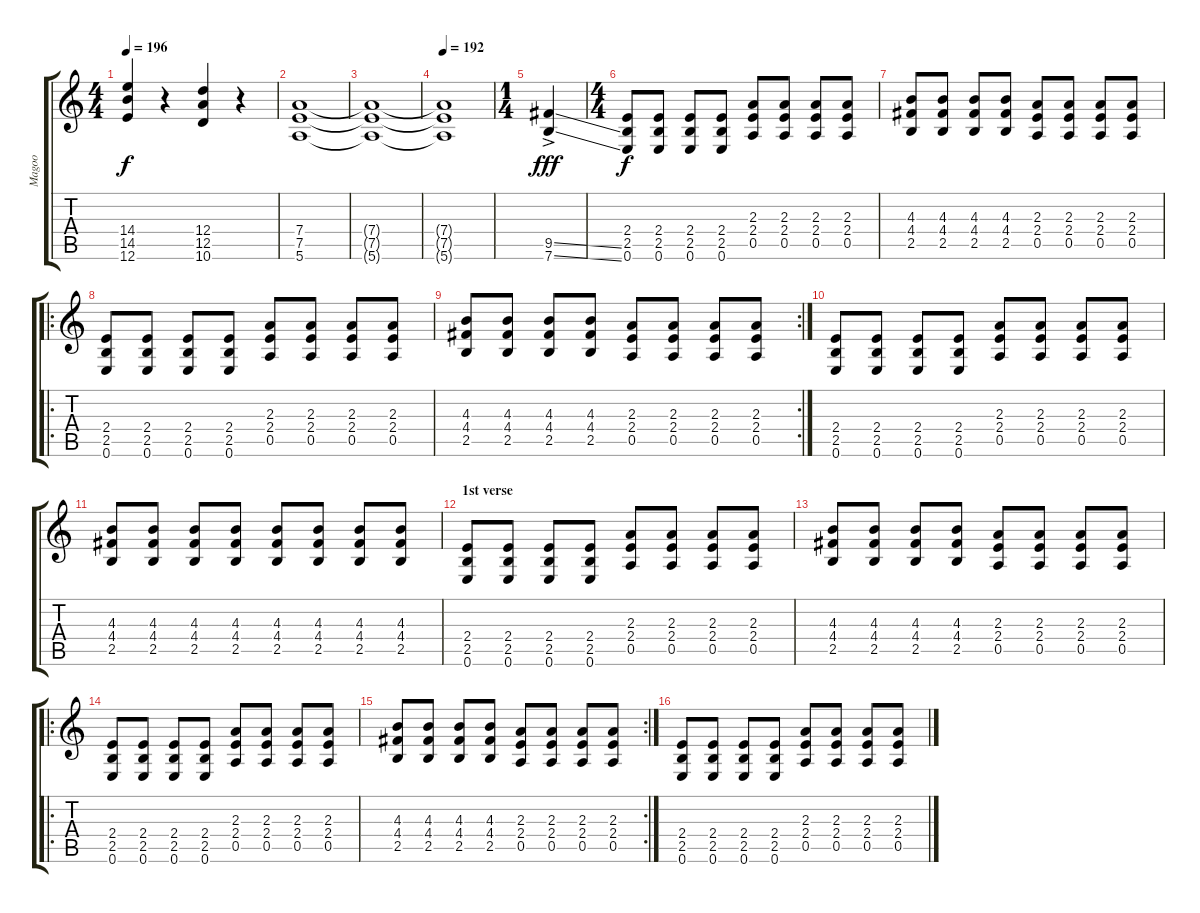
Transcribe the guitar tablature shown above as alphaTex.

\track ("Magoo" "Magoo") {instrument overdrivenguitar}
\staff {score tabs}
\tuning (E4 B3 G3 D3 A2 E2) {hide}
\ts (4 4)
\tempo 196
\tempo 170
\tempo 196
\clef g2
\ks c
(14.4 14.5 12.6).4{dy f instrument overdrivenguitar} r.4 (12.4 12.5 10.6).4 r.4 |
(7.4 7.5 5.6).1 |
(7.4{t} 7.5{t} 5.6{t}).1 |
\tempo 192
(7.4{t} 7.5{t} 5.6{t}).1 |
\ts (1 4)
(9.5{ss ac} 7.6{ss ac}).4{dy fff} |
\ts (4 4)
(2.4 2.5 0.6).8{dy f} (2.4 2.5 0.6).8 (2.4 2.5 0.6).8 (2.4 2.5 0.6).8 (2.3 2.4 0.5).8 (2.3 2.4 0.5).8 (2.3 2.4 0.5).8 (2.3 2.4 0.5).8 |
(4.3 4.4 2.5).8 (4.3 4.4 2.5).8 (4.3 4.4 2.5).8 (4.3 4.4 2.5).8 (2.3 2.4 0.5).8 (2.3 2.4 0.5).8 (2.3 2.4 0.5).8 (2.3 2.4 0.5).8 |
\ro
(2.4 2.5 0.6).8 (2.4 2.5 0.6).8 (2.4 2.5 0.6).8 (2.4 2.5 0.6).8 (2.3 2.4 0.5).8 (2.3 2.4 0.5).8 (2.3 2.4 0.5).8 (2.3 2.4 0.5).8 |
\rc 2
(4.3 4.4 2.5).8 (4.3 4.4 2.5).8 (4.3 4.4 2.5).8 (4.3 4.4 2.5).8 (2.3 2.4 0.5).8 (2.3 2.4 0.5).8 (2.3 2.4 0.5).8 (2.3 2.4 0.5).8 |
(2.4 2.5 0.6).8 (2.4 2.5 0.6).8 (2.4 2.5 0.6).8 (2.4 2.5 0.6).8 (2.3 2.4 0.5).8 (2.3 2.4 0.5).8 (2.3 2.4 0.5).8 (2.3 2.4 0.5).8 |
(4.3 4.4 2.5).8 (4.3 4.4 2.5).8 (4.3 4.4 2.5).8 (4.3 4.4 2.5).8 (4.3 4.4 2.5).8 (4.3 4.4 2.5).8 (4.3 4.4 2.5).8 (4.3 4.4 2.5).8 |
\section ("" "1st verse")
(2.4 2.5 0.6).8 (2.4 2.5 0.6).8 (2.4 2.5 0.6).8 (2.4 2.5 0.6).8 (2.3 2.4 0.5).8 (2.3 2.4 0.5).8 (2.3 2.4 0.5).8 (2.3 2.4 0.5).8 |
(4.3 4.4 2.5).8 (4.3 4.4 2.5).8 (4.3 4.4 2.5).8 (4.3 4.4 2.5).8 (2.3 2.4 0.5).8 (2.3 2.4 0.5).8 (2.3 2.4 0.5).8 (2.3 2.4 0.5).8 |
\ro
(2.4 2.5 0.6).8 (2.4 2.5 0.6).8 (2.4 2.5 0.6).8 (2.4 2.5 0.6).8 (2.3 2.4 0.5).8 (2.3 2.4 0.5).8 (2.3 2.4 0.5).8 (2.3 2.4 0.5).8 |
\rc 2
(4.3 4.4 2.5).8 (4.3 4.4 2.5).8 (4.3 4.4 2.5).8 (4.3 4.4 2.5).8 (2.3 2.4 0.5).8 (2.3 2.4 0.5).8 (2.3 2.4 0.5).8 (2.3 2.4 0.5).8 |
(2.4 2.5 0.6).8 (2.4 2.5 0.6).8 (2.4 2.5 0.6).8 (2.4 2.5 0.6).8 (2.3 2.4 0.5).8 (2.3 2.4 0.5).8 (2.3 2.4 0.5).8 (2.3 2.4 0.5).8
